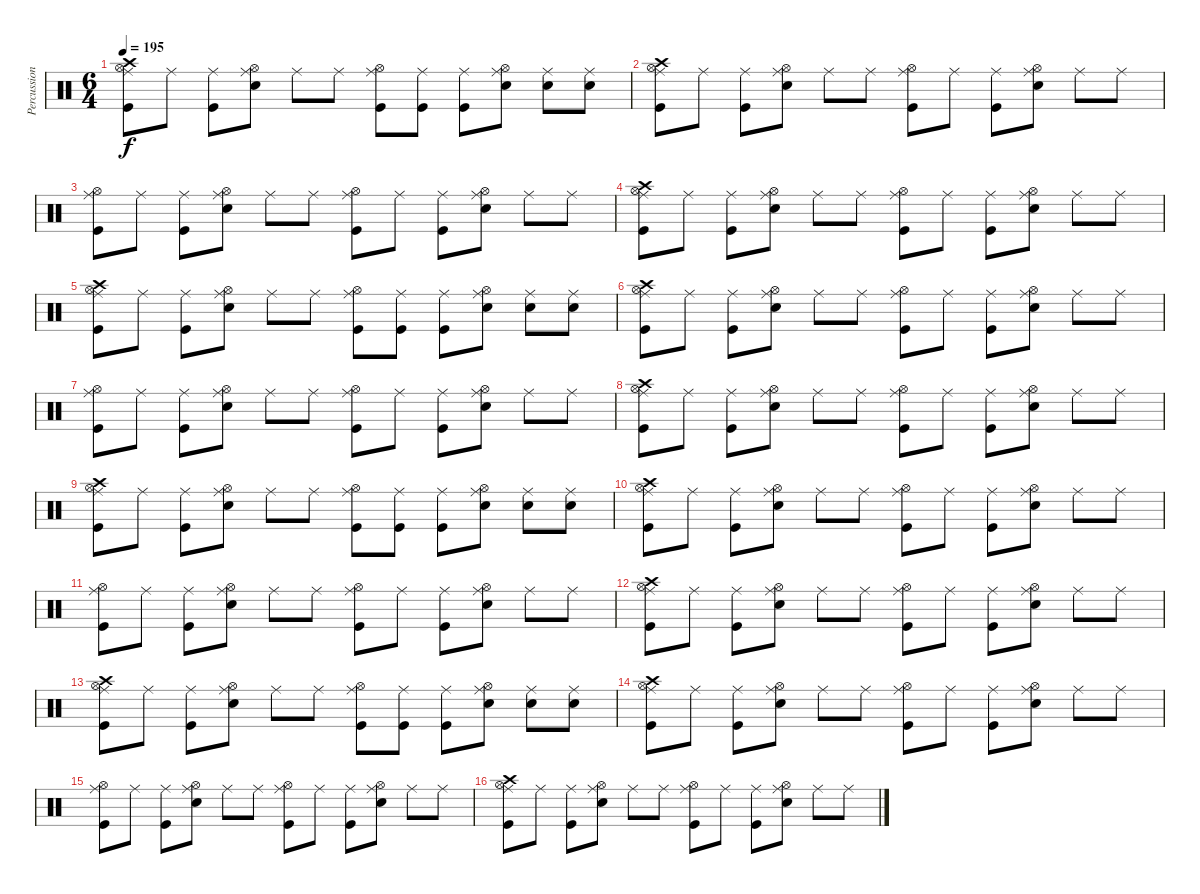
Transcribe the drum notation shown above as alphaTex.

\track ("Percussion" "Percussion") {instrument percussion}
\staff {score}
\articulation defaults
\ts (6 4)
\tempo 195
\clef neutral
\ks c
("Crash high (hit)" "Ride (middle)" "Hi-Hat (open)" "Kick (hit)").8{dy f} "Ride (middle)".8 ("Ride (middle)" "Kick (hit)").8 ("Ride (middle)" "Electric Snare (hit)" "Hi-Hat (open)").8 "Ride (middle)".8 "Ride (middle)".8 ("Ride (middle)" "Hi-Hat (open)" "Kick (hit)").8 ("Ride (middle)" "Kick (hit)").8 ("Ride (middle)" "Kick (hit)").8 ("Ride (middle)" "Electric Snare (hit)" "Hi-Hat (open)").8 ("Ride (middle)" "Electric Snare (hit)").8 ("Ride (middle)" "Electric Snare (hit)").8 |
("Crash high (hit)" "Ride (middle)" "Hi-Hat (open)" "Kick (hit)").8 "Ride (middle)".8 ("Ride (middle)" "Kick (hit)").8 ("Ride (middle)" "Electric Snare (hit)" "Hi-Hat (open)").8 "Ride (middle)".8 "Ride (middle)".8 ("Ride (middle)" "Hi-Hat (open)" "Kick (hit)").8 "Ride (middle)".8 ("Ride (middle)" "Kick (hit)").8 ("Ride (middle)" "Electric Snare (hit)" "Hi-Hat (open)").8 "Ride (middle)".8 "Ride (middle)".8 |
("Ride (middle)" "Hi-Hat (open)" "Kick (hit)").8 "Ride (middle)".8 ("Ride (middle)" "Kick (hit)").8 ("Ride (middle)" "Electric Snare (hit)" "Hi-Hat (open)").8 "Ride (middle)".8 "Ride (middle)".8 ("Ride (middle)" "Hi-Hat (open)" "Kick (hit)").8 "Ride (middle)".8 ("Ride (middle)" "Kick (hit)").8 ("Ride (middle)" "Electric Snare (hit)" "Hi-Hat (open)").8 "Ride (middle)".8 "Ride (middle)".8 |
("Crash high (hit)" "Ride (middle)" "Hi-Hat (open)" "Kick (hit)").8 "Ride (middle)".8 ("Ride (middle)" "Kick (hit)").8 ("Ride (middle)" "Electric Snare (hit)" "Hi-Hat (open)").8 "Ride (middle)".8 "Ride (middle)".8 ("Ride (middle)" "Hi-Hat (open)" "Kick (hit)").8 "Ride (middle)".8 ("Ride (middle)" "Kick (hit)").8 ("Ride (middle)" "Electric Snare (hit)" "Hi-Hat (open)").8 "Ride (middle)".8 "Ride (middle)".8 |
("Crash high (hit)" "Ride (middle)" "Hi-Hat (open)" "Kick (hit)").8 "Ride (middle)".8 ("Ride (middle)" "Kick (hit)").8 ("Ride (middle)" "Electric Snare (hit)" "Hi-Hat (open)").8 "Ride (middle)".8 "Ride (middle)".8 ("Ride (middle)" "Hi-Hat (open)" "Kick (hit)").8 ("Ride (middle)" "Kick (hit)").8 ("Ride (middle)" "Kick (hit)").8 ("Ride (middle)" "Electric Snare (hit)" "Hi-Hat (open)").8 ("Ride (middle)" "Electric Snare (hit)").8 ("Ride (middle)" "Electric Snare (hit)").8 |
("Crash high (hit)" "Ride (middle)" "Hi-Hat (open)" "Kick (hit)").8 "Ride (middle)".8 ("Ride (middle)" "Kick (hit)").8 ("Ride (middle)" "Electric Snare (hit)" "Hi-Hat (open)").8 "Ride (middle)".8 "Ride (middle)".8 ("Ride (middle)" "Hi-Hat (open)" "Kick (hit)").8 "Ride (middle)".8 ("Ride (middle)" "Kick (hit)").8 ("Ride (middle)" "Electric Snare (hit)" "Hi-Hat (open)").8 "Ride (middle)".8 "Ride (middle)".8 |
("Ride (middle)" "Hi-Hat (open)" "Kick (hit)").8 "Ride (middle)".8 ("Ride (middle)" "Kick (hit)").8 ("Ride (middle)" "Electric Snare (hit)" "Hi-Hat (open)").8 "Ride (middle)".8 "Ride (middle)".8 ("Ride (middle)" "Hi-Hat (open)" "Kick (hit)").8 "Ride (middle)".8 ("Ride (middle)" "Kick (hit)").8 ("Ride (middle)" "Electric Snare (hit)" "Hi-Hat (open)").8 "Ride (middle)".8 "Ride (middle)".8 |
("Crash high (hit)" "Ride (middle)" "Hi-Hat (open)" "Kick (hit)").8 "Ride (middle)".8 ("Ride (middle)" "Kick (hit)").8 ("Ride (middle)" "Electric Snare (hit)" "Hi-Hat (open)").8 "Ride (middle)".8 "Ride (middle)".8 ("Ride (middle)" "Hi-Hat (open)" "Kick (hit)").8 "Ride (middle)".8 ("Ride (middle)" "Kick (hit)").8 ("Ride (middle)" "Electric Snare (hit)" "Hi-Hat (open)").8 "Ride (middle)".8 "Ride (middle)".8 |
("Crash high (hit)" "Ride (middle)" "Hi-Hat (open)" "Kick (hit)").8 "Ride (middle)".8 ("Ride (middle)" "Kick (hit)").8 ("Ride (middle)" "Electric Snare (hit)" "Hi-Hat (open)").8 "Ride (middle)".8 "Ride (middle)".8 ("Ride (middle)" "Hi-Hat (open)" "Kick (hit)").8 ("Ride (middle)" "Kick (hit)").8 ("Ride (middle)" "Kick (hit)").8 ("Ride (middle)" "Electric Snare (hit)" "Hi-Hat (open)").8 ("Ride (middle)" "Electric Snare (hit)").8 ("Ride (middle)" "Electric Snare (hit)").8 |
("Crash high (hit)" "Ride (middle)" "Hi-Hat (open)" "Kick (hit)").8 "Ride (middle)".8 ("Ride (middle)" "Kick (hit)").8 ("Ride (middle)" "Electric Snare (hit)" "Hi-Hat (open)").8 "Ride (middle)".8 "Ride (middle)".8 ("Ride (middle)" "Hi-Hat (open)" "Kick (hit)").8 "Ride (middle)".8 ("Ride (middle)" "Kick (hit)").8 ("Ride (middle)" "Electric Snare (hit)" "Hi-Hat (open)").8 "Ride (middle)".8 "Ride (middle)".8 |
("Ride (middle)" "Hi-Hat (open)" "Kick (hit)").8 "Ride (middle)".8 ("Ride (middle)" "Kick (hit)").8 ("Ride (middle)" "Electric Snare (hit)" "Hi-Hat (open)").8 "Ride (middle)".8 "Ride (middle)".8 ("Ride (middle)" "Hi-Hat (open)" "Kick (hit)").8 "Ride (middle)".8 ("Ride (middle)" "Kick (hit)").8 ("Ride (middle)" "Electric Snare (hit)" "Hi-Hat (open)").8 "Ride (middle)".8 "Ride (middle)".8 |
("Crash high (hit)" "Ride (middle)" "Hi-Hat (open)" "Kick (hit)").8 "Ride (middle)".8 ("Ride (middle)" "Kick (hit)").8 ("Ride (middle)" "Electric Snare (hit)" "Hi-Hat (open)").8 "Ride (middle)".8 "Ride (middle)".8 ("Ride (middle)" "Hi-Hat (open)" "Kick (hit)").8 "Ride (middle)".8 ("Ride (middle)" "Kick (hit)").8 ("Ride (middle)" "Electric Snare (hit)" "Hi-Hat (open)").8 "Ride (middle)".8 "Ride (middle)".8 |
("Crash high (hit)" "Ride (middle)" "Hi-Hat (open)" "Kick (hit)").8 "Ride (middle)".8 ("Ride (middle)" "Kick (hit)").8 ("Ride (middle)" "Electric Snare (hit)" "Hi-Hat (open)").8 "Ride (middle)".8 "Ride (middle)".8 ("Ride (middle)" "Hi-Hat (open)" "Kick (hit)").8 ("Ride (middle)" "Kick (hit)").8 ("Ride (middle)" "Kick (hit)").8 ("Ride (middle)" "Electric Snare (hit)" "Hi-Hat (open)").8 ("Ride (middle)" "Electric Snare (hit)").8 ("Ride (middle)" "Electric Snare (hit)").8 |
("Crash high (hit)" "Ride (middle)" "Hi-Hat (open)" "Kick (hit)").8 "Ride (middle)".8 ("Ride (middle)" "Kick (hit)").8 ("Ride (middle)" "Electric Snare (hit)" "Hi-Hat (open)").8 "Ride (middle)".8 "Ride (middle)".8 ("Ride (middle)" "Hi-Hat (open)" "Kick (hit)").8 "Ride (middle)".8 ("Ride (middle)" "Kick (hit)").8 ("Ride (middle)" "Electric Snare (hit)" "Hi-Hat (open)").8 "Ride (middle)".8 "Ride (middle)".8 |
("Ride (middle)" "Hi-Hat (open)" "Kick (hit)").8 "Ride (middle)".8 ("Ride (middle)" "Kick (hit)").8 ("Ride (middle)" "Electric Snare (hit)" "Hi-Hat (open)").8 "Ride (middle)".8 "Ride (middle)".8 ("Ride (middle)" "Hi-Hat (open)" "Kick (hit)").8 "Ride (middle)".8 ("Ride (middle)" "Kick (hit)").8 ("Ride (middle)" "Electric Snare (hit)" "Hi-Hat (open)").8 "Ride (middle)".8 "Ride (middle)".8 |
("Crash high (hit)" "Ride (middle)" "Hi-Hat (open)" "Kick (hit)").8 "Ride (middle)".8 ("Ride (middle)" "Kick (hit)").8 ("Ride (middle)" "Electric Snare (hit)" "Hi-Hat (open)").8 "Ride (middle)".8 "Ride (middle)".8 ("Ride (middle)" "Hi-Hat (open)" "Kick (hit)").8 "Ride (middle)".8 ("Ride (middle)" "Kick (hit)").8 ("Ride (middle)" "Electric Snare (hit)" "Hi-Hat (open)").8 "Ride (middle)".8 "Ride (middle)".8
